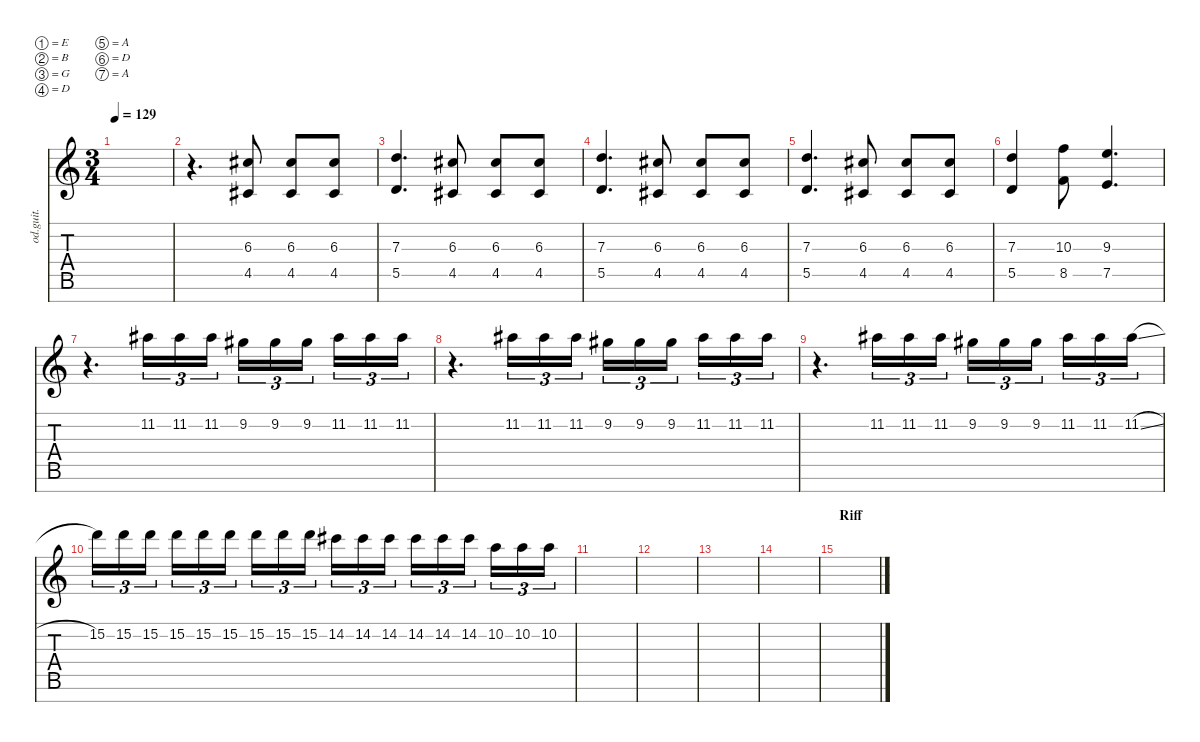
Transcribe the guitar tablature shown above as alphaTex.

\defaultSystemsLayout 4
\hideDynamics
\bracketExtendMode nobrackets
\otherSystemsTrackNameOrientation horizontal
\track ("Electric Guitar" "od.guit.") {instrument overdrivenguitar}
\staff {score tabs}
\tuning (E4 B3 G3 D3 A2 D2 A1)
\ts (3 4)
\tempo 129
\clef g2
\ks c
|
r.4{d} (4.5{acc #} 6.3{acc #}).8 (4.5{acc #} 6.3{acc #}).8 (4.5{acc #} 6.3{acc #}).8 |
(5.5 7.3).4{d} (4.5{acc #} 6.3{acc #}).8 (4.5{acc #} 6.3{acc #}).8 (4.5{acc #} 6.3{acc #}).8 |
(5.5 7.3).4{d} (4.5{acc #} 6.3{acc #}).8 (4.5{acc #} 6.3{acc #}).8 (4.5{acc #} 6.3{acc #}).8 |
(5.5 7.3).4{d} (4.5{acc #} 6.3{acc #}).8 (4.5{acc #} 6.3{acc #}).8 (4.5{acc #} 6.3{acc #}).8 |
(5.5 7.3).4 (8.5 10.3).8 (7.5 9.3).4{d} |
r.4{d} 11.2{acc #}.16{tu (3 2)} 11.2{acc #}.16{tu (3 2)} 11.2{acc #}.16{tu (3 2)} 9.2{acc #}.16{tu (3 2)} 9.2{acc #}.16{tu (3 2)} 9.2{acc #}.16{tu (3 2)} 11.2{acc #}.16{tu (3 2)} 11.2{acc #}.16{tu (3 2)} 11.2{acc #}.16{tu (3 2)} |
r.4{d} 11.2{acc #}.16{tu (3 2)} 11.2{acc #}.16{tu (3 2)} 11.2{acc #}.16{tu (3 2)} 9.2{acc #}.16{tu (3 2)} 9.2{acc #}.16{tu (3 2)} 9.2{acc #}.16{tu (3 2)} 11.2{acc #}.16{tu (3 2)} 11.2{acc #}.16{tu (3 2)} 11.2{acc #}.16{tu (3 2)} |
r.4{d} 11.2{acc #}.16{tu (3 2)} 11.2{acc #}.16{tu (3 2)} 11.2{acc #}.16{tu (3 2)} 9.2{acc #}.16{tu (3 2)} 9.2{acc #}.16{tu (3 2)} 9.2{acc #}.16{tu (3 2)} 11.2{acc #}.16{tu (3 2)} 11.2{acc #}.16{tu (3 2)} 11.2{sl acc #}.16{tu (3 2)} |
15.2.16{tu (3 2)} 15.2.16{tu (3 2)} 15.2.16{tu (3 2)} 15.2.16{tu (3 2)} 15.2.16{tu (3 2)} 15.2.16{tu (3 2)} 15.2.16{tu (3 2)} 15.2.16{tu (3 2)} 15.2.16{tu (3 2)} 14.2{acc #}.16{tu (3 2)} 14.2{acc #}.16{tu (3 2)} 14.2{acc #}.16{tu (3 2)} 14.2{acc #}.16{tu (3 2)} 14.2{acc #}.16{tu (3 2)} 14.2{acc #}.16{tu (3 2)} 10.2.16{tu (3 2)} 10.2.16{tu (3 2)} 10.2.16{tu (3 2)} |
|
|
|
|
\section ("" "Riff")
